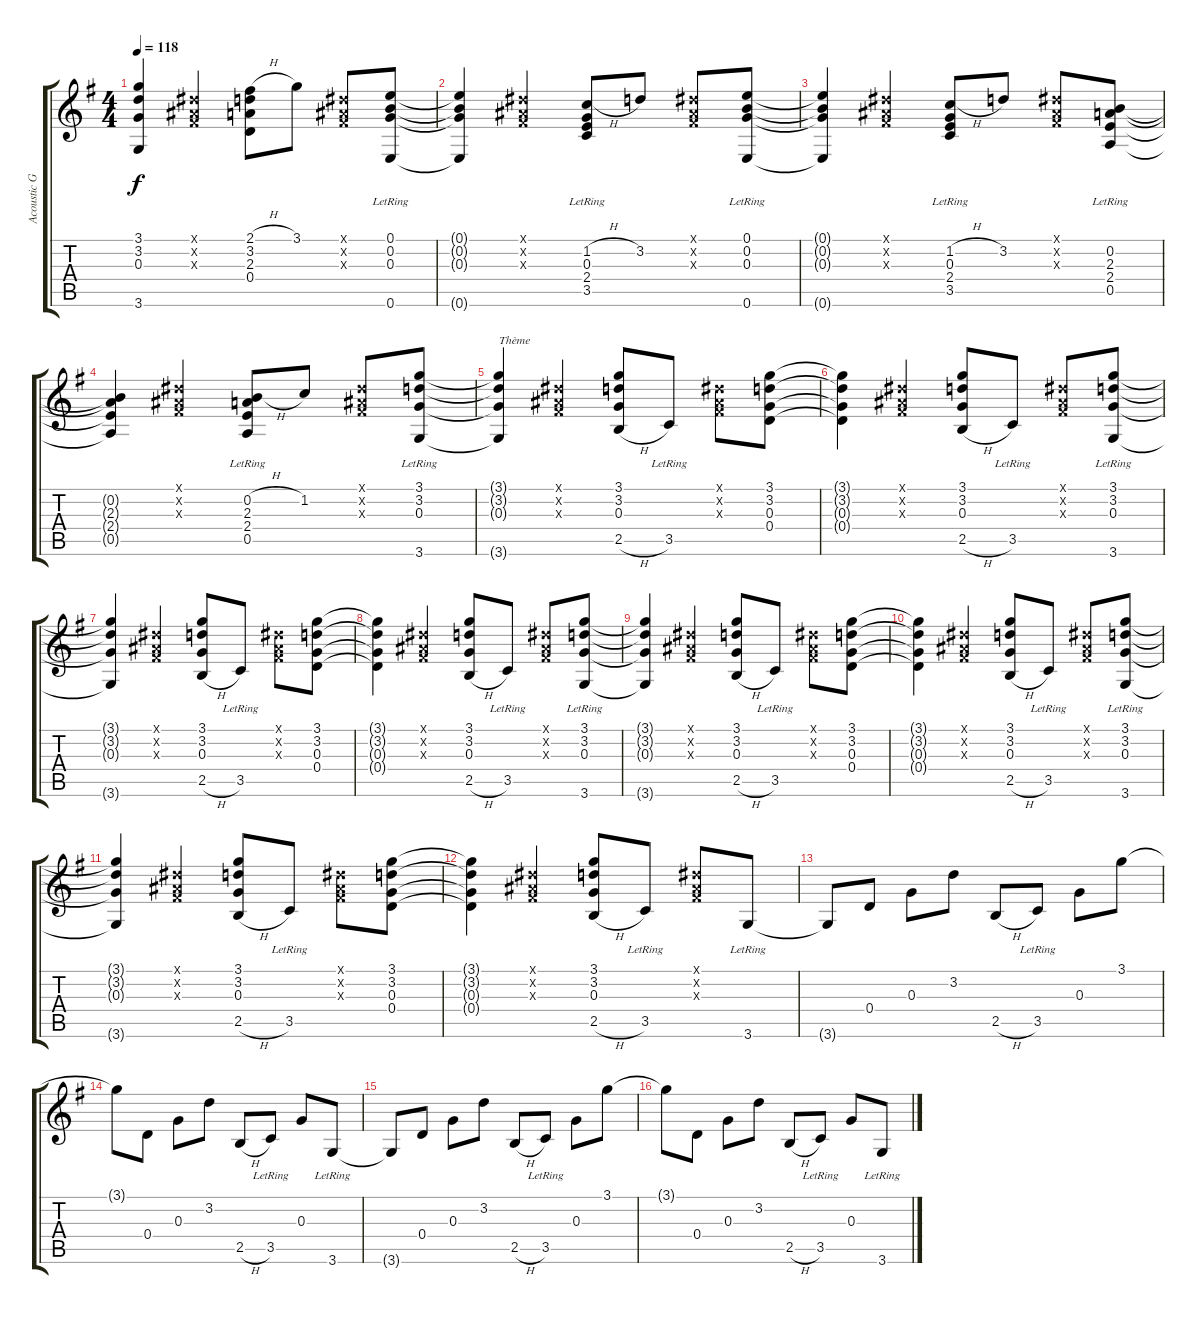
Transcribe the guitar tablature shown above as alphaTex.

\track ("Acoustic Guitar" "Acoustic G") {instrument acousticguitarsteel}
\staff {score tabs}
\tuning (E4 B3 G3 D3 A2 E2) {hide}
\ts (4 4)
\tempo 118
\clef g2
\ks g
(3.1{t} 3.2{t} 0.3{t} 3.6{t}).4{dy f} (-1.1{x} -1.2{x} -1.3{x}).4 (2.1{h} 3.2 2.3 0.4).8 3.1.8 (-1.1{x} -1.2{x} -1.3{x}).8 (0.1 0.2 0.3 0.6{lr}).8 |
(0.1{t} 0.2{t} 0.3{t} 0.6{t}).4 (-1.1{x} -1.2{x} -1.3{x}).4 (1.2{h} 0.3 2.4 3.5{lr}).8 3.2.8 (-1.1{x} -1.2{x} -1.3{x}).8 (0.1 0.2 0.3 0.6{lr}).8 |
(0.1{t} 0.2{t} 0.3{t} 0.6{t}).4 (-1.1{x} -1.2{x} -1.3{x}).4 (1.2{h} 0.3 2.4 3.5{lr}).8 3.2.8 (-1.1{x} -1.2{x} -1.3{x}).8 (0.2 2.3 2.4 0.5{lr}).8 |
(0.2{t} 2.3{t} 2.4{t} 0.5{t}).4 (-1.1{x} -1.2{x} -1.3{x}).4 (0.2{h} 2.3 2.4 0.5{lr}).8 1.2.8 (-1.1{x} -1.2{x} -1.3{x}).8 (3.1 3.2 0.3 3.6{lr}).8 |
(3.1{t} 3.2{t} 0.3{t} 3.6{t}).4{txt "Thème"} (-1.1{x} -1.2{x} -1.3{x}).4 (3.1 3.2 0.3 2.5{h}).8 3.5{lr}.8 (-1.1{x} -1.2{x} -1.3{x}).8 (3.1 3.2 0.3 0.4).8 |
(3.1{t} 3.2{t} 0.3{t} 0.4{t}).4 (-1.1{x} -1.2{x} -1.3{x}).4 (3.1 3.2 0.3 2.5{h}).8 3.5{lr}.8 (-1.1{x} -1.2{x} -1.3{x}).8 (3.1 3.2 0.3 3.6{lr}).8 |
(3.1{t} 3.2{t} 0.3{t} 3.6{t}).4 (-1.1{x} -1.2{x} -1.3{x}).4 (3.1 3.2 0.3 2.5{h}).8 3.5{lr}.8 (-1.1{x} -1.2{x} -1.3{x}).8 (3.1 3.2 0.3 0.4).8 |
(3.1{t} 3.2{t} 0.3{t} 0.4{t}).4 (-1.1{x} -1.2{x} -1.3{x}).4 (3.1 3.2 0.3 2.5{h}).8 3.5{lr}.8 (-1.1{x} -1.2{x} -1.3{x}).8 (3.1 3.2 0.3 3.6{lr}).8 |
(3.1{t} 3.2{t} 0.3{t} 3.6{t}).4 (-1.1{x} -1.2{x} -1.3{x}).4 (3.1 3.2 0.3 2.5{h}).8 3.5{lr}.8 (-1.1{x} -1.2{x} -1.3{x}).8 (3.1 3.2 0.3 0.4).8 |
(3.1{t} 3.2{t} 0.3{t} 0.4{t}).4 (-1.1{x} -1.2{x} -1.3{x}).4 (3.1 3.2 0.3 2.5{h}).8 3.5{lr}.8 (-1.1{x} -1.2{x} -1.3{x}).8 (3.1 3.2 0.3 3.6{lr}).8 |
(3.1{t} 3.2{t} 0.3{t} 3.6{t}).4 (-1.1{x} -1.2{x} -1.3{x}).4 (3.1 3.2 0.3 2.5{h}).8 3.5{lr}.8 (-1.1{x} -1.2{x} -1.3{x}).8 (3.1 3.2 0.3 0.4).8 |
(3.1{t} 3.2{t} 0.3{t} 0.4{t}).4 (-1.1{x} -1.2{x} -1.3{x}).4 (3.1 3.2 0.3 2.5{h}).8 3.5{lr}.8 (-1.1{x} -1.2{x} -1.3{x}).8 3.6{lr}.8 |
3.6{t}.8 0.4.8 0.3.8 3.2.8 2.5{h}.8 3.5{lr}.8 0.3.8 3.1.8 |
3.1{t}.8 0.4.8 0.3.8 3.2.8 2.5{h}.8 3.5{lr}.8 0.3.8 3.6{lr}.8 |
3.6{t}.8 0.4.8 0.3.8 3.2.8 2.5{h}.8 3.5{lr}.8 0.3.8 3.1.8 |
3.1{t}.8 0.4.8 0.3.8 3.2.8 2.5{h}.8 3.5{lr}.8 0.3.8 3.6{lr}.8
